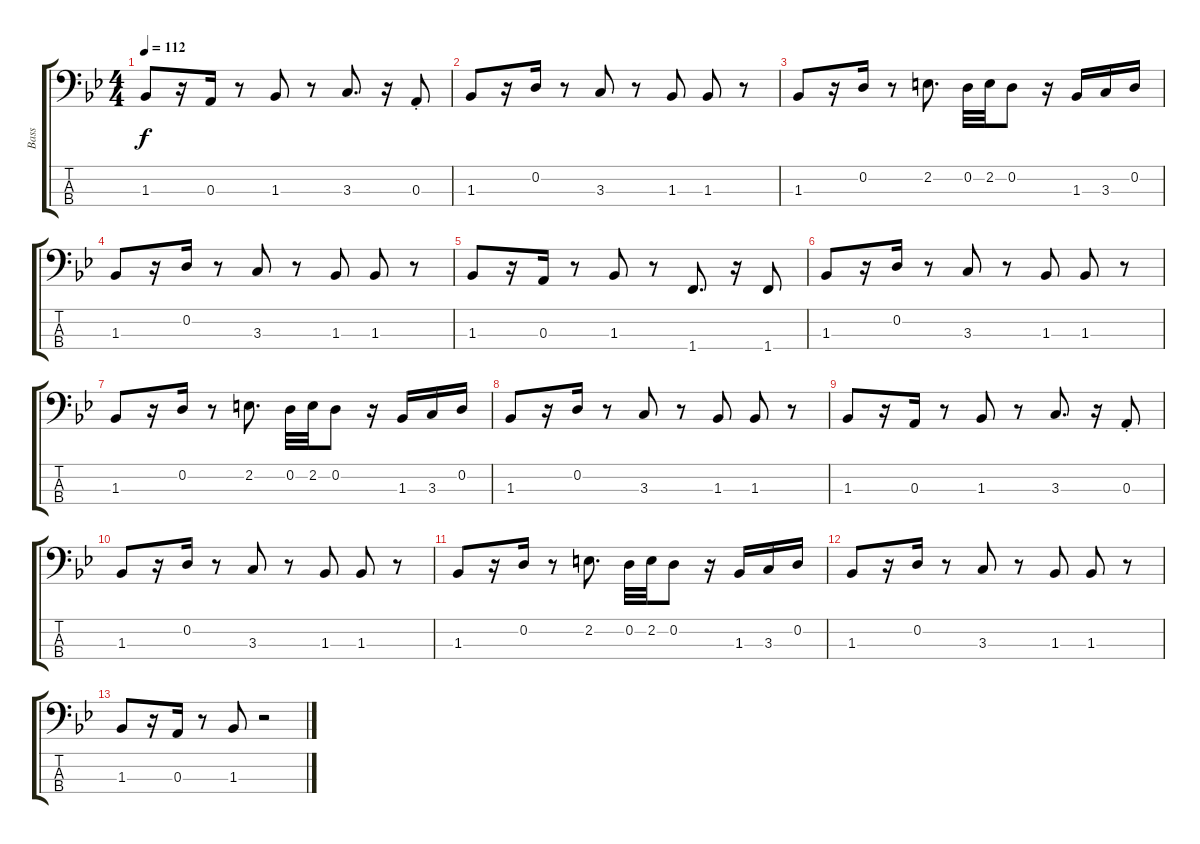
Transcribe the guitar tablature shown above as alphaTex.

\track ("Bass" "Bass") {instrument electricbassfinger}
\staff {score tabs}
\tuning (G2 D2 A1 E1) {hide}
\ts (4 4)
\tempo 112
\clef f4
\ks bb
1.3.8{dy f} r.16 0.3.16 r.8 1.3.8 r.8 3.3.8{d} r.16 0.3{st}.8 |
1.3.8 r.16 0.2.16 r.8 3.3.8 r.8 1.3.8 1.3.8 r.8 |
1.3.8 r.16 0.2.16 r.8 2.2.8{d} 0.2.32 2.2.32 0.2.8 r.16 1.3.16 3.3.16 0.2.16 |
1.3.8 r.16 0.2.16 r.8 3.3.8 r.8 1.3.8 1.3.8 r.8 |
1.3.8 r.16 0.3.16 r.8 1.3.8 r.8 1.4.8{d} r.16 1.4.8 |
1.3.8 r.16 0.2.16 r.8 3.3.8 r.8 1.3.8 1.3.8 r.8 |
1.3.8 r.16 0.2.16 r.8 2.2.8{d} 0.2.32 2.2.32 0.2.8 r.16 1.3.16 3.3.16 0.2.16 |
1.3.8 r.16 0.2.16 r.8 3.3.8 r.8 1.3.8 1.3.8 r.8 |
1.3.8 r.16 0.3.16 r.8 1.3.8 r.8 3.3.8{d} r.16 0.3{st}.8 |
1.3.8 r.16 0.2.16 r.8 3.3.8 r.8 1.3.8 1.3.8 r.8 |
1.3.8 r.16 0.2.16 r.8 2.2.8{d} 0.2.32 2.2.32 0.2.8 r.16 1.3.16 3.3.16 0.2.16 |
1.3.8 r.16 0.2.16 r.8 3.3.8 r.8 1.3.8 1.3.8 r.8 |
1.3.8 r.16 0.3.16 r.8 1.3.8 r.2
